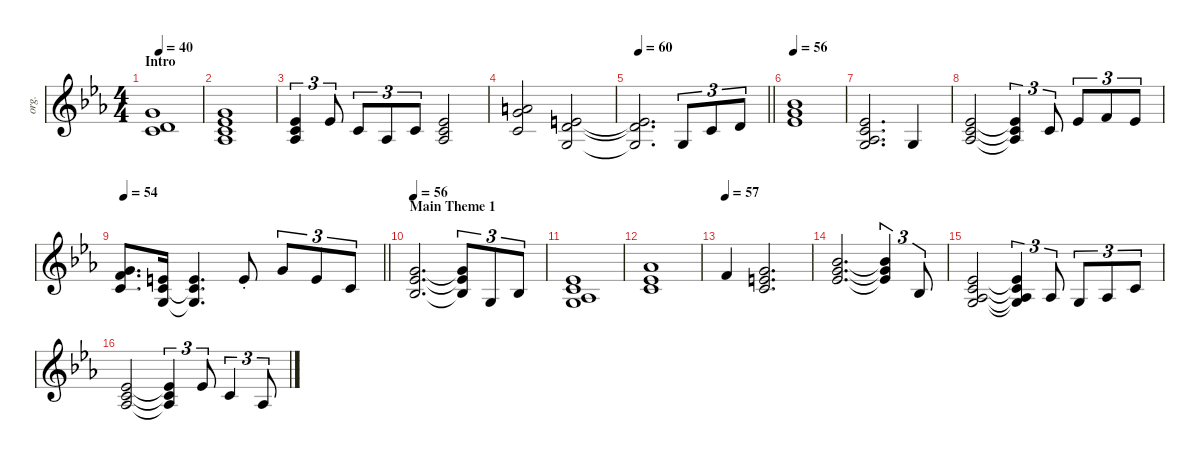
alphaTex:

\defaultSystemsLayout 4
\hideDynamics
\bracketExtendMode groupsimilarinstruments
\otherSystemsTrackNameOrientation horizontal
\track ("Keyboard 2-hid" "org.") {instrument synthstrings1}
\staff {score}
\tuning (E4 B3 G3 D3 A2 E2)
\ts (4 4)
\section ("" "Intro")
\tempo 40
\clef g2
\ks cminor
(3.1{acc forcenatural} 3.2{acc forcenatural} 5.3{acc forcenatural}).1{dy f instrument synthstrings1} |
(3.1{acc forcenatural} 4.2{acc b} 5.3{acc forcenatural} 6.4{acc b}).1 |
(4.2{acc b} 5.3{acc forcenatural} 6.4{acc b}).4{tu (3 2)} 4.2{acc b}.8{tu (3 2)} 5.3{acc forcenatural}.8{tu (3 2)} 6.4{acc b}.8{tu (3 2)} 5.3{acc forcenatural}.8{tu (3 2)} (4.2{acc b} 5.3{acc forcenatural} 6.4{acc b}).2 |
(10.2{acc forcenatural} 12.3{acc forcenatural} 10.4{acc forcenatural}).2 (5.2{acc forcenatural} 7.3{acc forcenatural} 5.4{acc forcenatural}).2 |
\tempo 60
\barLineRight lightlight
(5.4{t acc forcenatural} 7.3{t acc forcenatural} 5.2{t acc forcenatural}).2{d dy mf} 0.3{acc forcenatural}.8{tu (3 2) dy f} 1.2{acc forcenatural}.8{tu (3 2)} 3.2{acc forcenatural}.8{tu (3 2)} |
\tempo 56
(6.1{acc b} 8.2{acc forcenatural} 8.3{acc b}).1 |
(0.3{acc forcenatural} 13.4{acc b} 15.5{acc forcenatural} 16.6{acc b}).2{d} 0.3{acc forcenatural}.4 |
(13.4{acc b} 15.5{acc forcenatural} 16.6{acc b}).2 (13.4{t acc b} 15.5{t acc forcenatural} 16.6{t acc b}).4{tu (3 2)} 1.2{acc forcenatural}.8{tu (3 2)} 4.2{acc b}.8{tu (3 2)} 1.1{acc forcenatural}.8{tu (3 2)} 4.2{acc b}.8{tu (3 2)} |
\tempo 54
\barLineRight lightlight
(3.1{acc forcenatural} 6.2{acc forcenatural} 5.3{acc forcenatural}).8{d} (5.2{acc forcenatural} 5.3{acc forcenatural} 5.4{acc forcenatural}).16 (5.2{acc forcenatural} 5.3{t acc forcenatural} 5.4{t acc forcenatural}).4{d} 5.2{st acc forcenatural}.8 3.1{acc forcenatural}.8{tu (3 2)} 0.1{acc forcenatural}.8{tu (3 2)} 1.2{acc forcenatural}.8{tu (3 2)} |
\section ("" "Main Theme 1")
\tempo 56
(3.1{acc forcenatural} 4.2{acc b} 3.3{acc b}).2{d} (3.1{t acc forcenatural} 4.2{t acc b} 3.3{t acc b}).8{tu (3 2)} 5.4{acc forcenatural}.8{tu (3 2)} 3.3{acc b}.8{tu (3 2)} |
(0.3{acc forcenatural} 13.4{acc b} 15.5{acc forcenatural} 16.6{acc b}).1 |
(4.1{acc b} 4.2{acc b} 5.3{acc forcenatural}).1 |
\tempo 57
6.2{acc forcenatural}.4 (3.1{acc forcenatural} 5.2{acc forcenatural} 5.3{acc forcenatural}).2{d} |
(6.1{acc b} 8.2{acc forcenatural} 8.3{acc b}).2{d} (6.1{t acc b} 8.2{t acc forcenatural} 8.3{t acc b}).4{tu (3 2)} 8.4{acc b}.8{tu (3 2)} |
(0.3{acc forcenatural} 13.4{acc b} 15.5{acc forcenatural} 16.6{acc b}).2 (0.3{t acc forcenatural} 13.4{t acc b} 15.5{t acc forcenatural} 16.6{t acc b}).4{tu (3 2)} 1.3{acc b}.8{tu (3 2)} 0.3{acc forcenatural}.8{tu (3 2)} 1.3{acc b}.8{tu (3 2)} 1.2{acc forcenatural}.8{tu (3 2)} |
(4.2{acc b} 5.3{acc forcenatural} 6.4{acc b}).2 (4.2{t acc b} 5.3{t acc forcenatural} 6.4{t acc b}).4{tu (3 2)} 4.2{acc b}.8{tu (3 2)} 5.3{acc forcenatural}.4{tu (3 2)} 6.4{acc b}.8{tu (3 2)}
